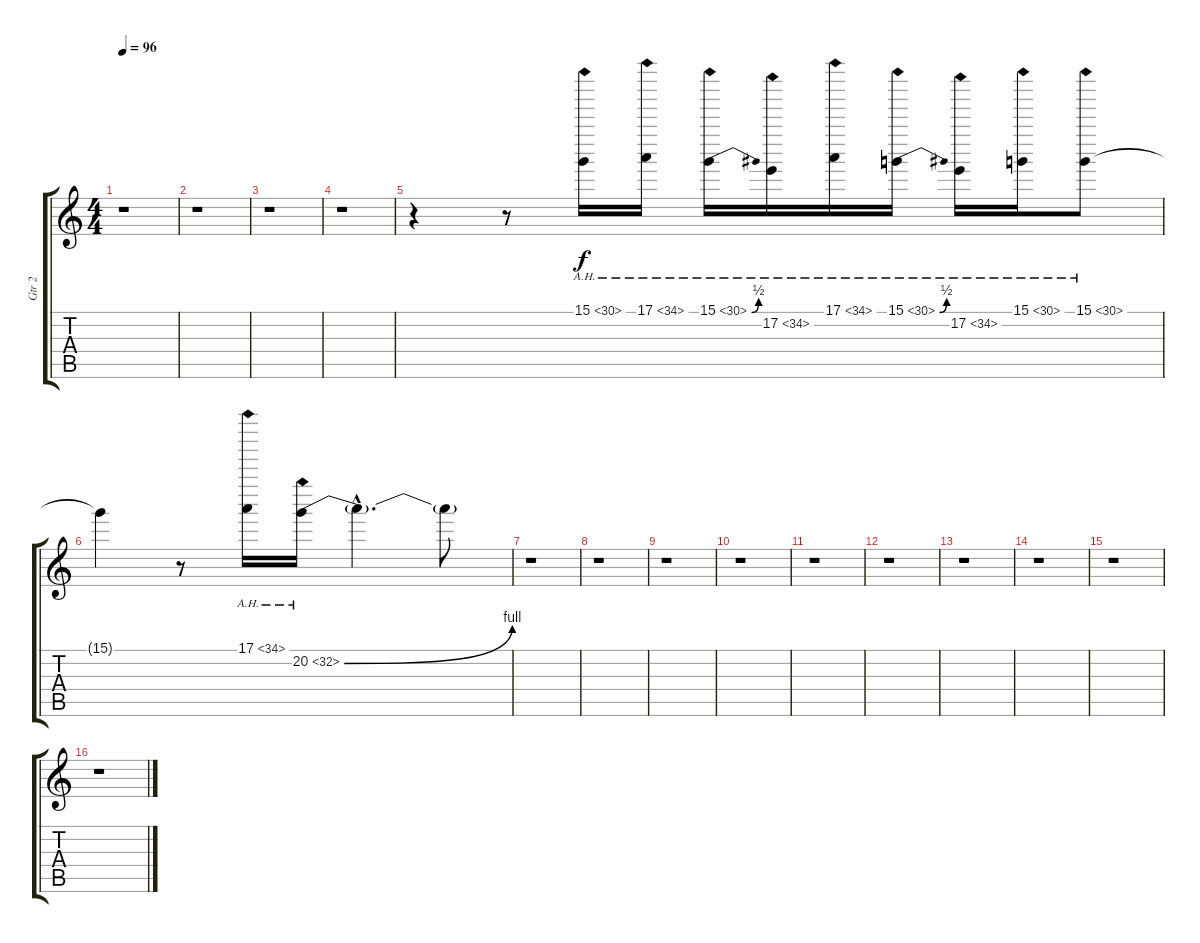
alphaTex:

\track ("Gtr 2" "Gtr 2") {instrument overdrivenguitar}
\staff {score tabs}
\tuning (E4 B3 G3 D3 A2 E2) {hide}
\ts (4 4)
\tempo 96
\clef g2
\ks c
r.1{dy f} |
r.1 |
r.1 |
r.1 |
r.4 r.8 15.1{ah 15}.16 17.1{ah 17}.16 15.1{be (bend 0 0 60 2) ah 15}.16 17.2{ah 17}.16 17.1{ah 17}.16 15.1{be (bend 0 0 60 2) ah 15}.16 17.2{ah 17}.16 15.1{ah 15}.16 15.1{ah 15}.8 |
15.1{t}.4 r.8 17.1{ah 17}.16 20.2{be (bend 0 0 60 4) ah 12}.16 20.2{hac t}.4{d} 20.2{t}.8 |
r.1 |
r.1 |
r.1 |
r.1 |
r.1 |
r.1 |
r.1 |
r.1 |
r.1 |
r.1
